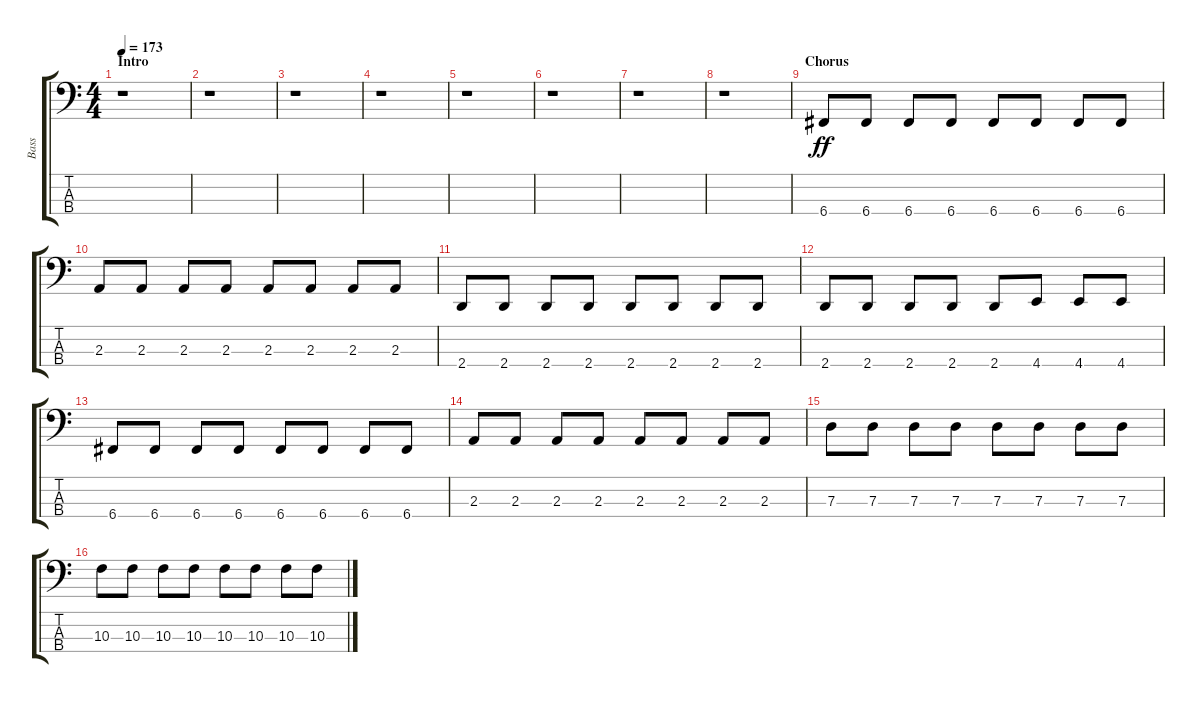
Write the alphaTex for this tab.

\track ("Bass" "Bass") {instrument electricbassfinger}
\staff {score tabs}
\tuning (F2 C2 G1 C1) {hide}
\ts (4 4)
\section ("" "Intro")
\tempo 173
\clef f4
\ks c
r.1{dy ff instrument electricbassfinger} |
r.1 |
r.1 |
r.1 |
r.1 |
r.1 |
r.1 |
r.1 |
\section ("" "Chorus")
6.4.8 6.4.8 6.4.8 6.4.8 6.4.8 6.4.8 6.4.8 6.4.8 |
2.3.8 2.3.8 2.3.8 2.3.8 2.3.8 2.3.8 2.3.8 2.3.8 |
2.4.8 2.4.8 2.4.8 2.4.8 2.4.8 2.4.8 2.4.8 2.4.8 |
2.4.8 2.4.8 2.4.8 2.4.8 2.4.8 4.4.8 4.4.8 4.4.8 |
6.4.8 6.4.8 6.4.8 6.4.8 6.4.8 6.4.8 6.4.8 6.4.8 |
2.3.8 2.3.8 2.3.8 2.3.8 2.3.8 2.3.8 2.3.8 2.3.8 |
7.3.8 7.3.8 7.3.8 7.3.8 7.3.8 7.3.8 7.3.8 7.3.8 |
10.3.8 10.3.8 10.3.8 10.3.8 10.3.8 10.3.8 10.3.8 10.3.8
